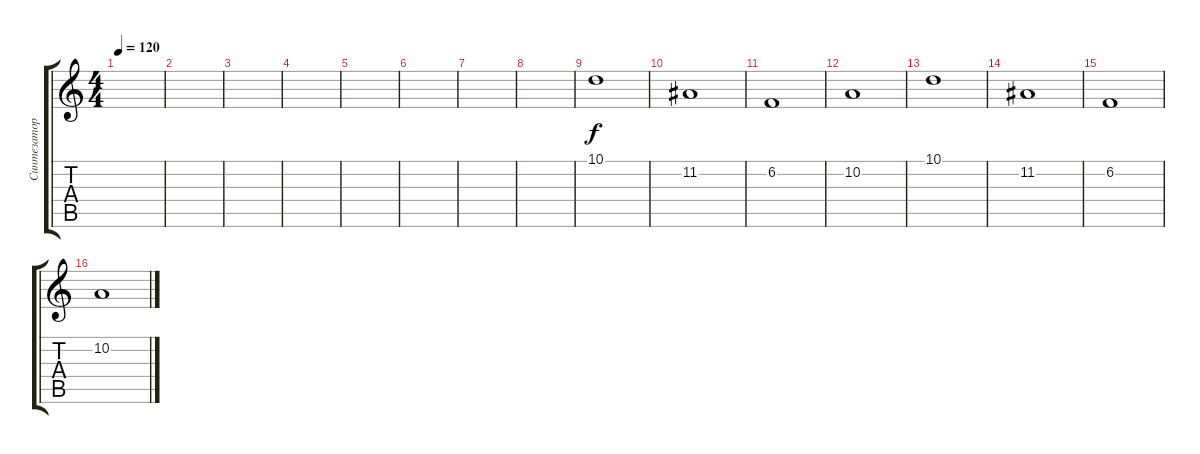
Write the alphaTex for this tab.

\track ("Синтезатор" "Синтезатор") {instrument pad4choir}
\staff {score tabs}
\tuning (E4 B3 G3 D3 A2 E2) {hide}
\ts (4 4)
\tempo 120
\clef g2
\ks c
|
|
|
|
|
|
|
|
10.1.1 |
11.2.1 |
6.2.1 |
10.2.1 |
10.1.1 |
11.2.1 |
6.2.1 |
10.2.1
